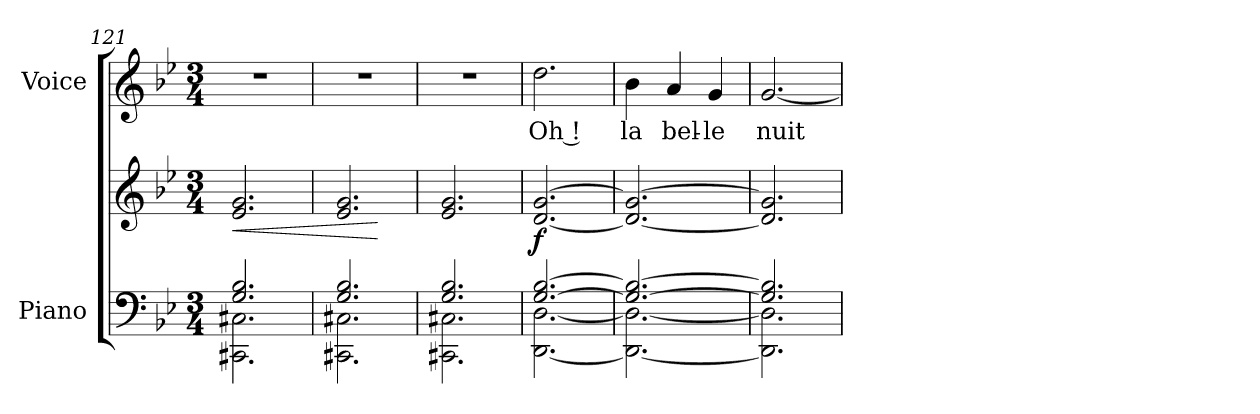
**kern	**kern	**dynam	**kern	**text
*part2	*part2	*part2	*part1	*part1
*staff3	*staff2	*staff2/3	*staff1	*staff1
*I"Piano	*	*	*I"Voice	*
*I'Pno	*	*	*	*
!!LO:PB:g=z
*clefF4	*clefG2	*	*clefG2	*
*k[b-e-]	*k[b-e-]	*	*k[b-e-]	*
*M3/4	*M3/4	*	*M3/4	*
=121	=121	=121	=121	=121
*^	*	*	*	*
!	!	!	!LO:HP:b	!	!
2.G/ 2.B-/	2.CC#X\ 2.C#X\	2.e-/ 2.g/	<	2.r	.
=122	=122	=122	=122	=122	=122
2.G/ 2.B-/	2.CC#X\ 2.C#X\	2.e-/ 2.g/	.	2.r	.
*v	*v	*	*	*	*
.	.	[	.	.
=123	=123	=123	=123	=123
*^	*	*	*	*
2.G/ 2.B-/	2.CC#X\ 2.C#X\	2.e-/ 2.g/	.	2.r	.
=124	=124	=124	=124	=124	=124
!	!	!	!LO:DY:b	!	!LO:LY:b
[2.G/ [2.B-/	[2.DD\ [2.D\	[2.d/ [2.g/	f	2.dd\	Oh !
=125	=125	=125	=125	=125	=125
!	!	!	!	!	!LO:LY:b
2.G/_ 2.B-/_	2.DD\_ 2.D\_	2.d/_ 2.g/_	.	4b-\	la
!	!	!	!	!	!LO:LY:b
.	.	.	.	4a/	bel-
!	!	!	!	!	!LO:LY:b
.	.	.	.	4g/	-le
=126	=126	=126	=126	=126	=126
!	!	!	!	!	!LO:LY:b
2.G/] 2.B-/]	2.DD\] 2.D\]	2.d/] 2.g/]	.	[2.g/	nuit
*v	*v	*	*	*	*
=	=	=	=	=
*-	*-	*-	*-	*-
